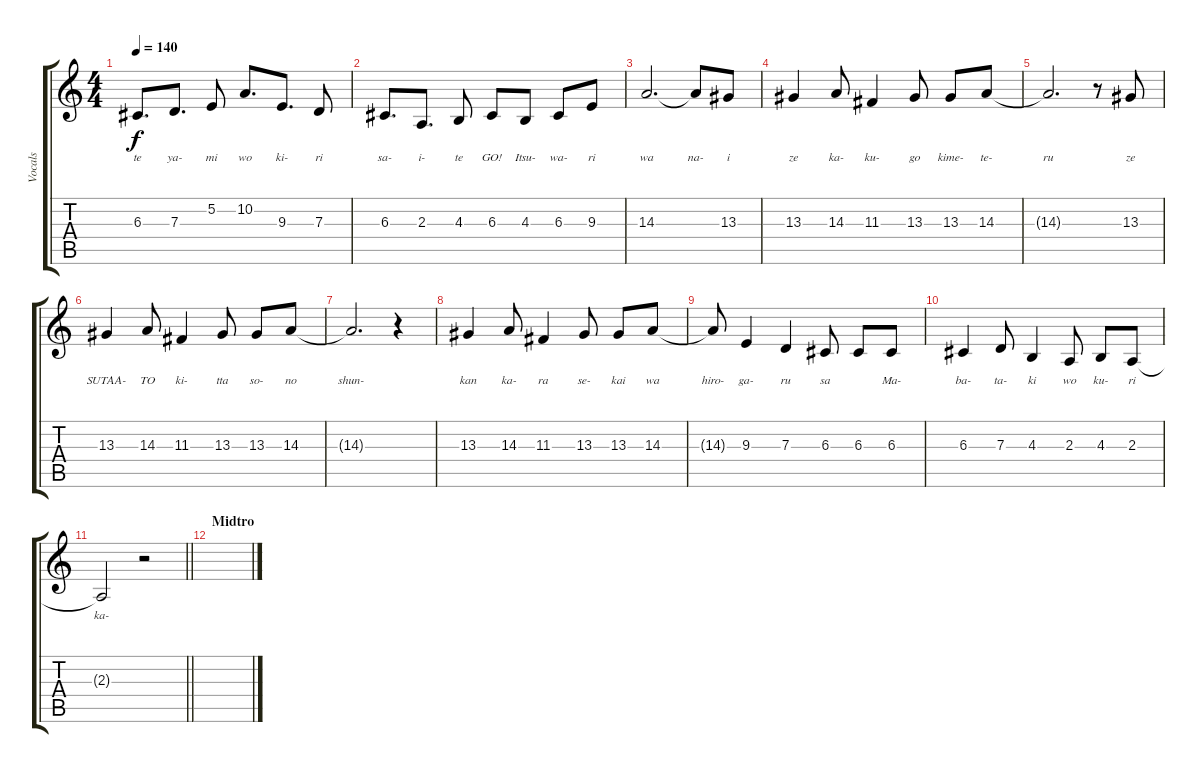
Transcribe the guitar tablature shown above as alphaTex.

\track ("Vocals" "Vocals") {instrument clarinet}
\staff {score tabs}
\tuning (E4 B3 G3 D3 A2 E2) {hide}
\ts (4 4)
\tempo 140
\clef g2
\ks c
6.3.8{d lyrics (0 "te") lyrics (1 "") lyrics (2 "") lyrics (3 "") lyrics (4 "") dy f} 7.3.8{d lyrics (0 "ya-") lyrics (1 "") lyrics (2 "") lyrics (3 "") lyrics (4 "")} 5.2.8{lyrics (0 "mi") lyrics (1 "") lyrics (2 "") lyrics (3 "") lyrics (4 "")} 10.2.8{d lyrics (0 "wo") lyrics (1 "") lyrics (2 "") lyrics (3 "") lyrics (4 "")} 9.3.8{d lyrics (0 "ki-") lyrics (1 "") lyrics (2 "") lyrics (3 "") lyrics (4 "")} 7.3.8{lyrics (0 "ri") lyrics (1 "") lyrics (2 "") lyrics (3 "") lyrics (4 "")} |
6.3.8{d lyrics (0 "sa-") lyrics (1 "") lyrics (2 "") lyrics (3 "") lyrics (4 "")} 2.3.8{d lyrics (0 "i-") lyrics (1 "") lyrics (2 "") lyrics (3 "") lyrics (4 "")} 4.3.8{lyrics (0 "te") lyrics (1 "") lyrics (2 "") lyrics (3 "") lyrics (4 "")} 6.3.8{lyrics (0 "GO!") lyrics (1 "") lyrics (2 "") lyrics (3 "") lyrics (4 "")} 4.3.8{lyrics (0 "Itsu-") lyrics (1 "") lyrics (2 "") lyrics (3 "") lyrics (4 "")} 6.3.8{lyrics (0 "wa-") lyrics (1 "") lyrics (2 "") lyrics (3 "") lyrics (4 "")} 9.3.8{lyrics (0 "ri") lyrics (1 "") lyrics (2 "") lyrics (3 "") lyrics (4 "")} |
14.3.2{d lyrics (0 "wa") lyrics (1 "") lyrics (2 "") lyrics (3 "") lyrics (4 "")} 14.3{t}.8{lyrics (0 "na-") lyrics (1 "") lyrics (2 "") lyrics (3 "") lyrics (4 "")} 13.3.8{lyrics (0 "i") lyrics (1 "") lyrics (2 "") lyrics (3 "") lyrics (4 "")} |
13.3.4{lyrics (0 "ze") lyrics (1 "") lyrics (2 "") lyrics (3 "") lyrics (4 "")} 14.3.8{lyrics (0 "ka-") lyrics (1 "") lyrics (2 "") lyrics (3 "") lyrics (4 "")} 11.3.4{lyrics (0 "ku-") lyrics (1 "") lyrics (2 "") lyrics (3 "") lyrics (4 "")} 13.3.8{lyrics (0 "go") lyrics (1 "") lyrics (2 "") lyrics (3 "") lyrics (4 "")} 13.3.8{lyrics (0 "kime-") lyrics (1 "") lyrics (2 "") lyrics (3 "") lyrics (4 "")} 14.3.8{lyrics (0 "te-") lyrics (1 "") lyrics (2 "") lyrics (3 "") lyrics (4 "")} |
14.3{t}.2{d lyrics (0 "ru") lyrics (1 "") lyrics (2 "") lyrics (3 "") lyrics (4 "")} r.8 13.3.8{lyrics (0 "ze") lyrics (1 "") lyrics (2 "") lyrics (3 "") lyrics (4 "")} |
13.3.4{lyrics (0 "SUTAA-") lyrics (1 "") lyrics (2 "") lyrics (3 "") lyrics (4 "")} 14.3.8{lyrics (0 "TO") lyrics (1 "") lyrics (2 "") lyrics (3 "") lyrics (4 "")} 11.3.4{lyrics (0 "ki-") lyrics (1 "") lyrics (2 "") lyrics (3 "") lyrics (4 "")} 13.3.8{lyrics (0 "tta") lyrics (1 "") lyrics (2 "") lyrics (3 "") lyrics (4 "")} 13.3.8{lyrics (0 "so-") lyrics (1 "") lyrics (2 "") lyrics (3 "") lyrics (4 "")} 14.3.8{lyrics (0 "no") lyrics (1 "") lyrics (2 "") lyrics (3 "") lyrics (4 "")} |
14.3{t}.2{d lyrics (0 "shun-") lyrics (1 "") lyrics (2 "") lyrics (3 "") lyrics (4 "")} r.4 |
13.3.4{lyrics (0 "kan") lyrics (1 "") lyrics (2 "") lyrics (3 "") lyrics (4 "")} 14.3.8{lyrics (0 "ka-") lyrics (1 "") lyrics (2 "") lyrics (3 "") lyrics (4 "")} 11.3.4{lyrics (0 "ra") lyrics (1 "") lyrics (2 "") lyrics (3 "") lyrics (4 "")} 13.3.8{lyrics (0 "se-") lyrics (1 "") lyrics (2 "") lyrics (3 "") lyrics (4 "")} 13.3.8{lyrics (0 "kai") lyrics (1 "") lyrics (2 "") lyrics (3 "") lyrics (4 "")} 14.3.8{lyrics (0 "wa") lyrics (1 "") lyrics (2 "") lyrics (3 "") lyrics (4 "")} |
14.3{t}.8{lyrics (0 "hiro-") lyrics (1 "") lyrics (2 "") lyrics (3 "") lyrics (4 "")} 9.3.4{lyrics (0 "ga-") lyrics (1 "") lyrics (2 "") lyrics (3 "") lyrics (4 "")} 7.3.4{lyrics (0 "ru") lyrics (1 "") lyrics (2 "") lyrics (3 "") lyrics (4 "")} 6.3.8{lyrics (0 "sa") lyrics (1 "") lyrics (2 "") lyrics (3 "") lyrics (4 "")} 6.3.8{lyrics (0 "") lyrics (1 "") lyrics (2 "") lyrics (3 "") lyrics (4 "")} 6.3.8{lyrics (0 "Ma-") lyrics (1 "") lyrics (2 "") lyrics (3 "") lyrics (4 "")} |
6.3.4{lyrics (0 "ba-") lyrics (1 "") lyrics (2 "") lyrics (3 "") lyrics (4 "")} 7.3.8{lyrics (0 "ta-") lyrics (1 "") lyrics (2 "") lyrics (3 "") lyrics (4 "")} 4.3.4{lyrics (0 "ki") lyrics (1 "") lyrics (2 "") lyrics (3 "") lyrics (4 "")} 2.3.8{lyrics (0 "wo") lyrics (1 "") lyrics (2 "") lyrics (3 "") lyrics (4 "")} 4.3.8{lyrics (0 "ku-") lyrics (1 "") lyrics (2 "") lyrics (3 "") lyrics (4 "")} 2.3.8{lyrics (0 "ri") lyrics (1 "") lyrics (2 "") lyrics (3 "") lyrics (4 "")} |
\barLineRight lightlight
2.3{t}.2{lyrics (0 "ka-") lyrics (1 "") lyrics (2 "") lyrics (3 "") lyrics (4 "")} r.2 |
\section ("" "Midtro")
